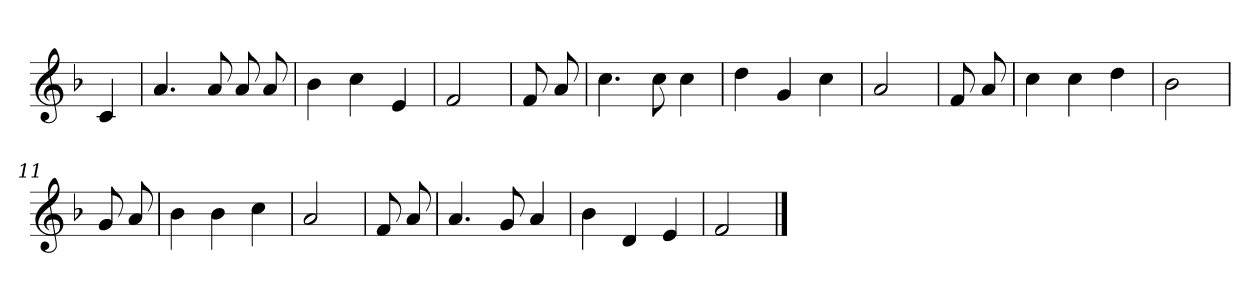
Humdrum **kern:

**kern
*part1
*staff1
*clefG2
*k[b-]
*F:
=
4c
=1
4.a
8a
8a
8a
=2
4b-
4cc
4e
=3
2f
=4
8f
8a
=5
4.cc
8cc
4cc
=6
4dd
4g
4cc
=7
2a
=8
8f
8a
=9
4cc
4cc
4dd
=10
2b-
=11
8g
8a
=12
4b-
4b-
4cc
=13
2a
=14
8f
8a
=15
4.a
8g
4a
=16
4b-
4d
4e
=17
2f
==
*-
